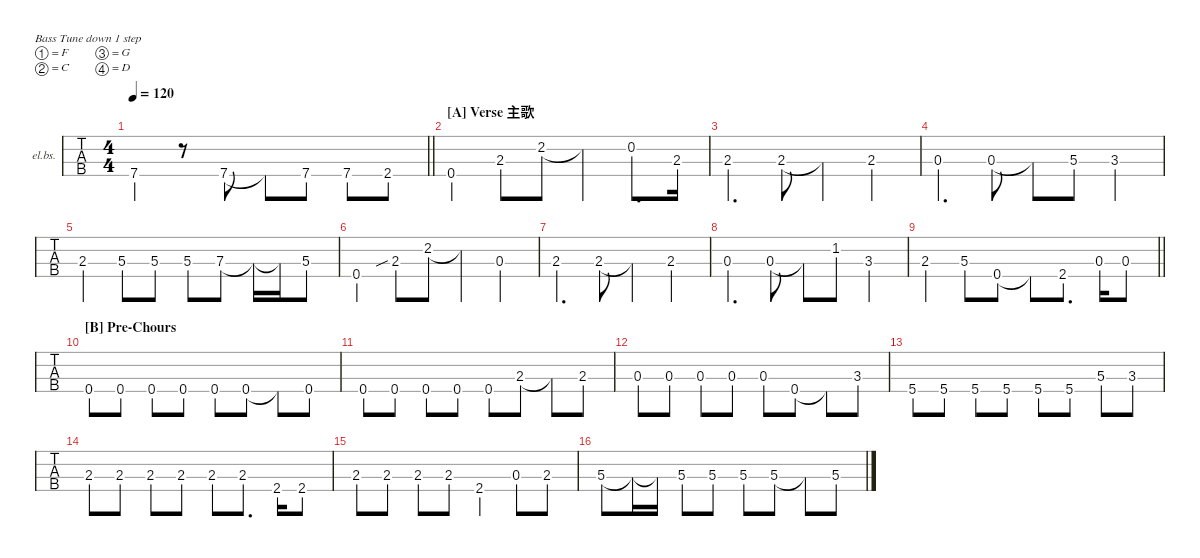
\defaultSystemsLayout 4
\hideDynamics
\bracketExtendMode nobrackets
\firstSystemTrackNameOrientation horizontal
\track ("El Bass" "el.bs.") {mute instrument electricbassfinger}
\staff {tabs}
\tuning (F2 C2 G1 D1)
\ts (4 4)
\tempo 120
\clef f4
\barLineRight lightlight
\ks dminor
7.4{acc forcenatural}.4{dy ff} r.8 7.4{acc forcenatural}.8 7.4{t acc forcenatural}.8 7.4{acc forcenatural}.8{dy mf} 7.4{acc forcenatural}.8{dy mp} 2.4{acc forcenatural}.8{dy fff} |
\section ("A" "Verse 主歌")
0.4{acc forcenatural}.4{dy ff} 2.3{acc forcenatural}.8{dy mf} 2.2{acc forcenatural}.8{dy fff} 2.2{t acc forcenatural}.4 0.2{acc forcenatural}.8{d} 2.3{acc forcenatural}.16{dy f} |
2.3{acc forcenatural}.4{d dy ff} 2.3{acc forcenatural}.8{dy fff} 2.3{t acc forcenatural}.4 2.3{acc forcenatural}.4{dy ff} |
0.3{acc forcenatural}.4{d dy fff} 0.3{acc forcenatural}.8{dy ff} 0.3{t acc forcenatural}.8 5.3{acc forcenatural}.8{dy mf} 3.3{acc b}.4{dy fff} |
2.3{acc forcenatural}.4{dy ff} 5.3{acc forcenatural}.8{dy mf} 5.3{acc forcenatural}.8{dy ff} 5.3{acc forcenatural}.8 7.3{acc forcenatural}.8{dy fff} (7.3{t acc forcenatural} 7.3{t acc forcenatural}).16 7.3{t acc forcenatural}.16{dy ff} 5.3{acc forcenatural}.8 |
0.4{acc forcenatural}.4 2.3{sib acc forcenatural}.8 2.2{acc forcenatural}.8 2.2{t acc forcenatural}.4 0.3{acc forcenatural}.4{dy f} |
2.3{acc forcenatural}.4{d dy fff} 2.3{acc forcenatural}.8{dy ff} 2.3{t acc forcenatural}.4 2.3{acc forcenatural}.4 |
0.3{acc forcenatural}.4{d} 0.3{acc forcenatural}.8 0.3{t acc forcenatural}.8 1.2{acc b}.8{dy mf} 3.3{acc b}.4{dy ff} |
\barLineRight lightlight
2.3{acc forcenatural}.4 5.3{acc forcenatural}.8{dy mf} 0.4{acc forcenatural}.8{dy ff} 0.4{t acc forcenatural}.8 2.4{acc forcenatural}.8{d} 0.3{acc forcenatural}.16{dy f} 0.3{acc forcenatural}.8{dy ff} |
\section ("B" "Pre-Chours")
0.4{acc forcenatural}.8{dy fff} 0.4{acc forcenatural}.8{dy f} 0.4{acc forcenatural}.8{dy mp} 0.4{acc forcenatural}.8{dy f} 0.4{acc forcenatural}.8{dy fff} 0.4{acc forcenatural}.8{dy f} 0.4{t acc forcenatural}.8 0.4{acc forcenatural}.8{dy mp} |
0.4{acc forcenatural}.8{dy ff} 0.4{acc forcenatural}.8{dy f} 0.4{acc forcenatural}.8{dy mp} 0.4{acc forcenatural}.8{dy mf} 0.4{acc forcenatural}.8{dy ff} 2.3{acc forcenatural}.8 2.3{t acc forcenatural}.8 2.3{acc forcenatural}.8 |
0.3{acc forcenatural}.8{dy fff} 0.3{acc forcenatural}.8{dy f} 0.3{acc forcenatural}.8{dy mp} 0.3{acc forcenatural}.8{dy mf} 0.3{acc forcenatural}.8{dy fff} 0.4{acc forcenatural}.8{dy ff} 0.4{t acc forcenatural}.8 3.3{acc b}.8{dy fff} |
5.4{acc forcenatural}.8 5.4{acc forcenatural}.8{dy mf} 5.4{acc forcenatural}.8 5.4{acc forcenatural}.8{dy f} 5.4{acc forcenatural}.8{dy fff} 5.4{acc forcenatural}.8{dy mf} 5.3{acc forcenatural}.8{dy ff} 3.3{acc b}.8 |
2.3{acc forcenatural}.8{dy fff} 2.3{acc forcenatural}.8{dy mf} 2.3{acc forcenatural}.8{dy mp} 2.3{acc forcenatural}.8{dy mf} 2.3{acc forcenatural}.8{dy fff} 2.3{acc forcenatural}.8{d dy mf} 2.4{acc forcenatural}.16{dy f} 2.4{acc forcenatural}.8{dy ff} |
2.3{acc forcenatural}.8{dy fff} 2.3{acc forcenatural}.8{dy f} 2.3{acc forcenatural}.8{dy p} 2.3{acc forcenatural}.8{dy f} 2.4{acc forcenatural}.4{dy ff} 0.3{acc forcenatural}.8 2.3{acc forcenatural}.8{dy fff} |
5.3{acc forcenatural}.8 (5.3{t acc forcenatural} 5.3{t acc forcenatural}).16 5.3{t acc forcenatural}.16{dy f} 5.3{acc forcenatural}.8{dy mp} 5.3{acc forcenatural}.8{dy f} 5.3{acc forcenatural}.8{dy ff} 5.3{acc forcenatural}.8{dy mf} 5.3{t acc forcenatural}.8 5.3{acc forcenatural}.8
